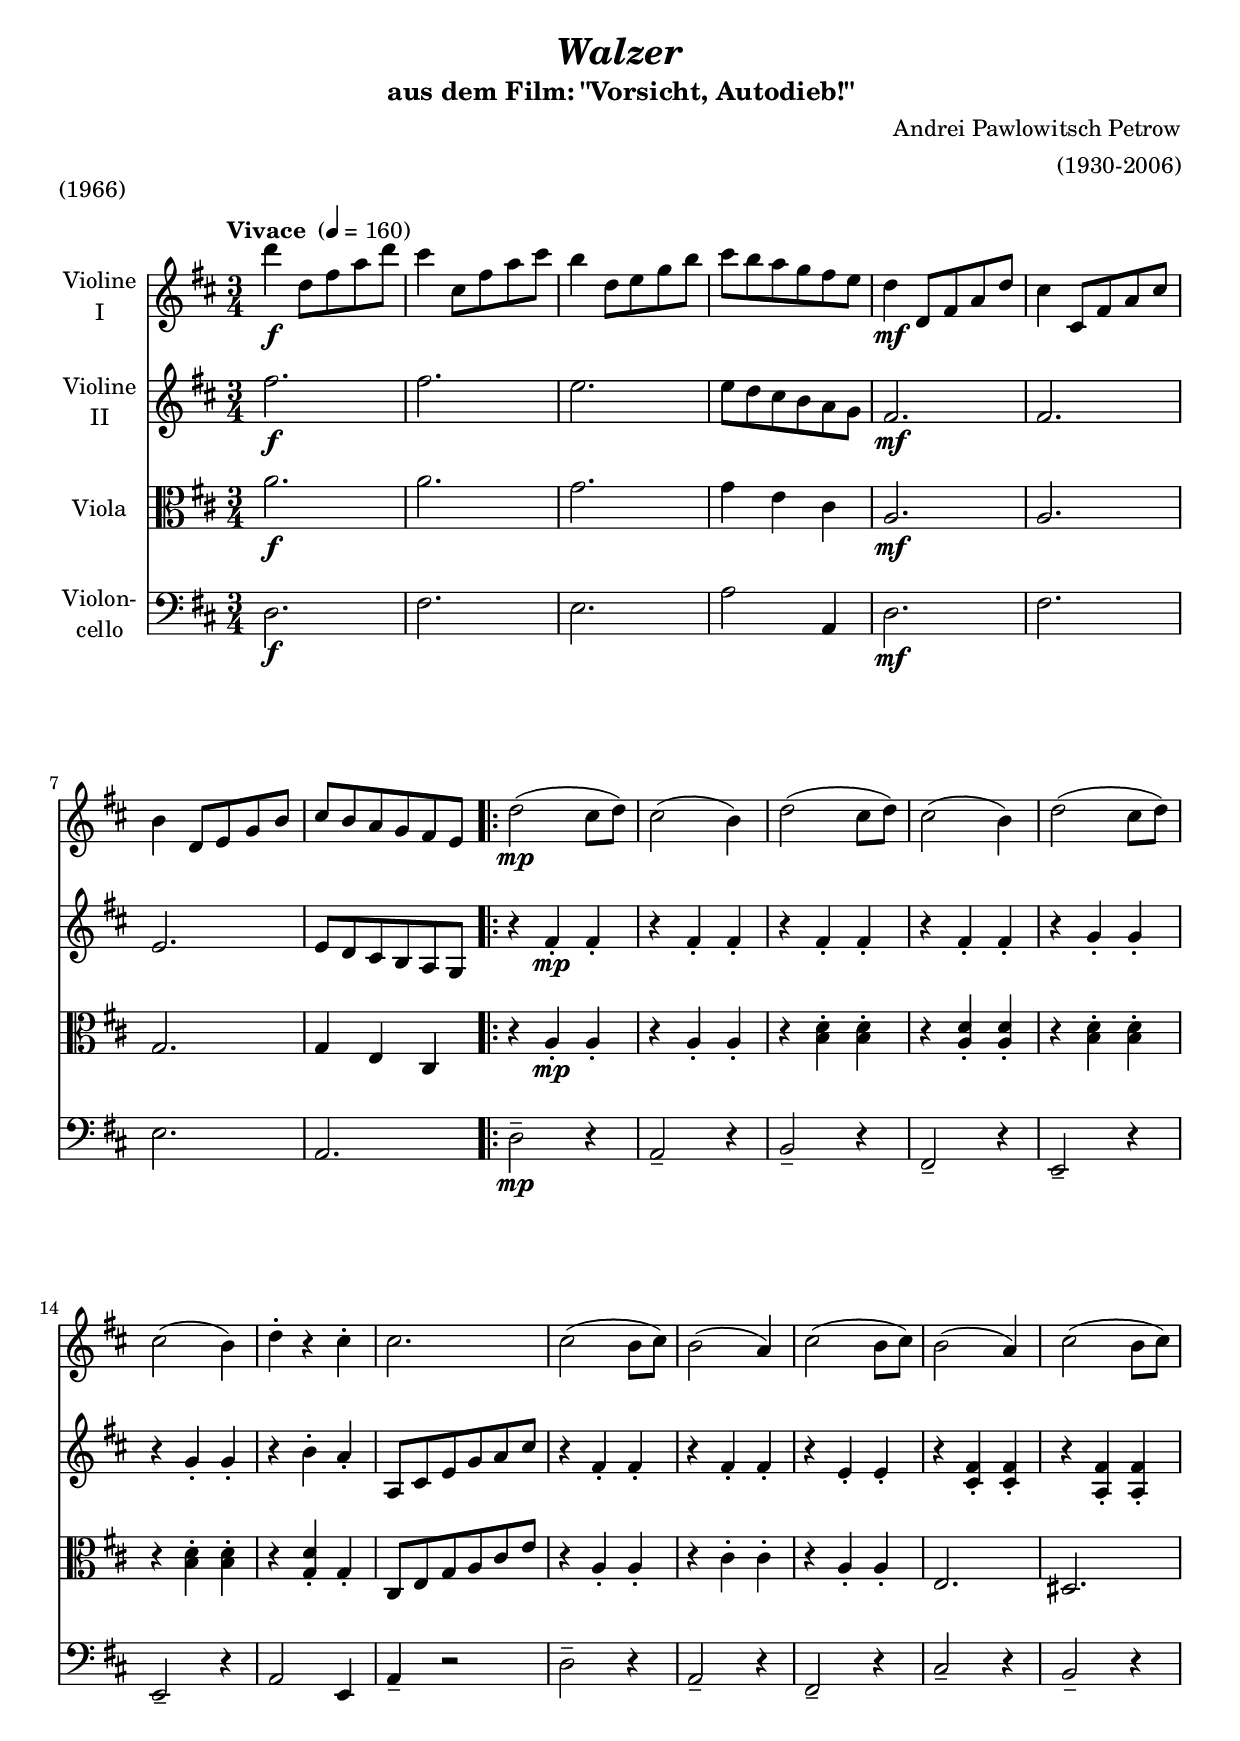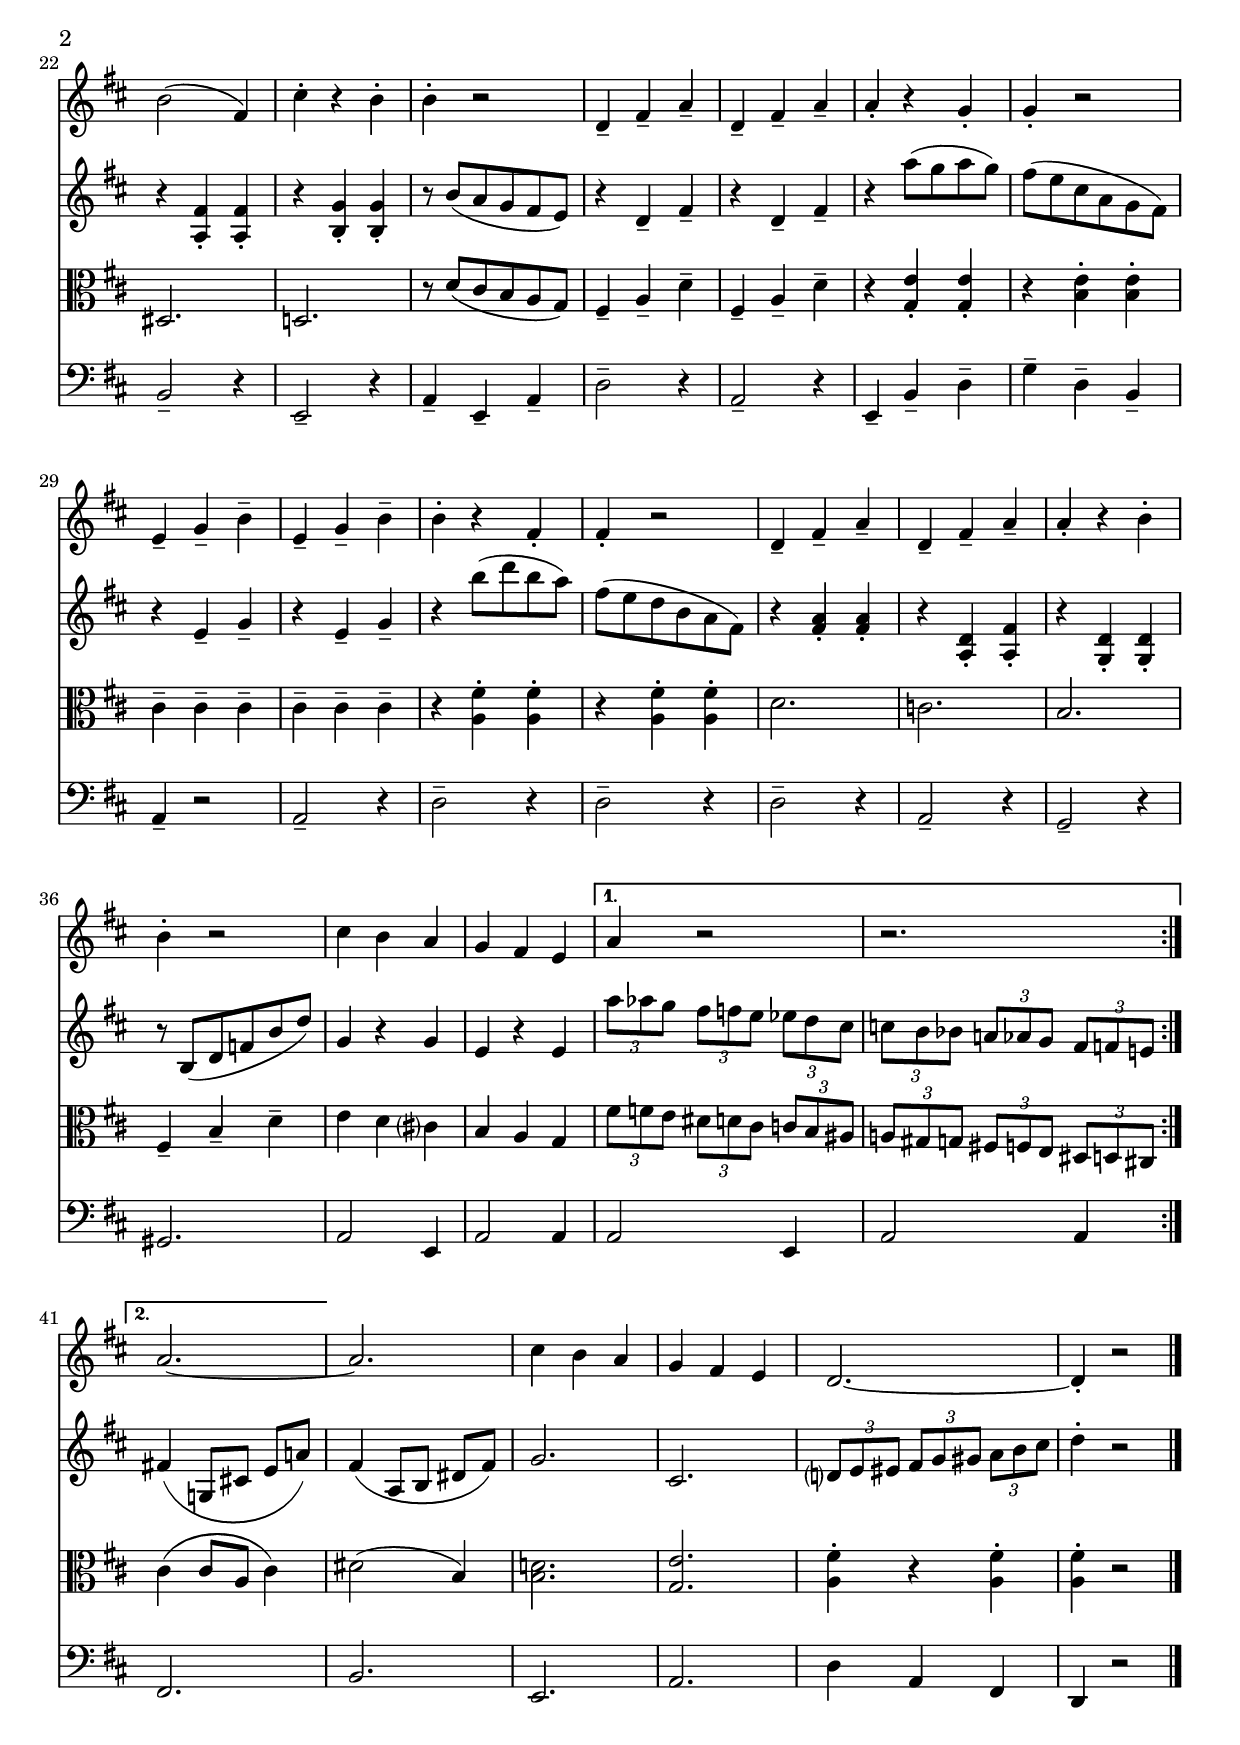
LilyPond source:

\version "2.14.2"
\include "deutsch.ly"

#(set-global-staff-size 20)

\header {
  title     = \markup \bold \italic "Walzer"
  subtitle  = "aus dem Film: \"Vorsicht, Autodieb!\""
  composer  = "Andrei Pawlowitsch Petrow"
  arranger  = "(1930-2006)"
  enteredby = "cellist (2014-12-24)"
  piece     = "(1966)"
}

voiceconsts = {
  \key d \major
  \time 3/4
  \tempo "Vivace " 4=160
  \numericTimeSignature
  \compressFullBarRests
  \set tupletSpannerDuration = #(ly:make-moment 1 4)
}

mifl= "oboe"
mist = "string ensemble 1"
miva = "pizzicato strings"
%miba = "bassoon"
miba = "drawbar organ"

arco = \markup \bold \italic "arco"
papc = \markup \italic "poco a poco cresc."
pizz = \markup \bold \italic "pizz."
rall = \markup \bold \italic "rall."

va = \relative c''' {
  \voiceconsts

  d4\f d,8 fis a d
  cis4 cis,8 fis a cis
  h4 d,8 e g h
  cis h a g fis e

  d4\mf d,8 fis a d
  cis4 cis,8 fis a cis
  h4 d,8 e g h
  cis h a g fis e

  \repeat volta 2 {
    d'2(\mp cis8 d)
    cis2( h4)
    d2( cis8 d)
    cis2( h4)
    d2( cis8 d)
    cis2( h4)
    d-. r cis-.
    cis2.

    cis2( h8 cis)
    h2( a4)
    cis2( h8 cis)
    h2( a4)
    cis2( h8 cis)
    h2( fis4)
    cis'-. r h-.
    h-. r2

    d,4-- fis-- a--
    d,-- fis-- a--
    a-. r g-.
    g-. r2
    e4-- g-- h--
    e,-- g-- h--
    h-. r fis-.

    fis-. r2
    d4-- fis-- a--
    d,-- fis-- a--
    a-. r h-.
    h-. r2
    cis4 h a
    g fis e
  }
  \alternative {
    { a r2 | r2. }
    { a~ }
  }
  a
  cis4 h a
  g fis e
  d2.~
  d4-. r2 \bar "|."
}

vb = \relative c'' {
  \voiceconsts

  fis2.\f
  fis
  e
  e8 d cis h a g
  fis2.\mf
  fis
  e
  e8 d cis h a g

  \repeat volta 2 {
    r4 fis'-.\mp fis-.
    r fis-. fis-.
    r fis-. fis-.
    r fis-. fis-.
    r g-. g-.
    r g-. g-.
    r h-. a-.

    a,8 cis e g a cis
    r4 fis,-. fis-.
    r fis-. fis-.
    r e-. e-.
    r <cis fis>-. <cis fis>-.
    r <a fis'>-. <a fis'>-.
    r <a fis'>-. <a fis'>-.

    r <h g'>-. <h g'>-.
    r8 h'( a g fis e)
    r4 d-- fis--
    r d-- fis--
    r a'8( g a g)
    fis( e cis a g fis)

    r4 e-- g--
    r e-- g--
    r h'8( d h a)
    fis( e d h a fis)
    r4 <fis a>-. <fis a>-.
    r <a, d>-. <a fis'>-.
    r <g d'>-. <g d'>-.

    r8 h( d f h d)
    g,4 r g
    e r e
  }
  \alternative {
    { \times 2/3 { a'8 as g fis f e es d cis } | \times 2/3 { c h b a! as g fis f e! } }
    { fis!4( g,!8[ cis!] e a!) }
  }
  fis4( a,8[ h] dis fis)
  g2.
  cis,
  \times 2/3 { d?8 e eis fis g gis a h cis }
  d4-. r2 \bar "|."
}

vc = \relative c'' {
  \voiceconsts
  \clef "alto"

  a2.\f
  a
  g
  g4 e cis
  a2.\mf
  a
  g
  g4 e cis

  \repeat volta 2 {
    r a'-.\mp a-.
    r a-. a-.
    r <h d>-. <h d>-.
    r <a d>-. <a d>-.

    r <h d>-. <h d>-.
    r <h d>-. <h d>-.
    r <g d'>-. g-.
    cis,8 e g a cis e

    r4 a,-. a-.
    r cis-. cis-.
    r a-. a-.
    e2.
    dis
    dis
    d!
    r8 d'( cis h a g)

    fis4-- a-- d--
    fis,-- a-- d--
    r <g, e'>-. <g e'>-.
    r <h e>-. <h e>-.
    cis-- cis-- cis--
    cis-- cis-- cis--
    r <a fis'>-. <a fis'>-.
    r <a fis'>-. <a fis'>-.

    d2.
    c
    h
    fis4-- h-- d--
    e d cis?
    h a g
  }
  \alternative {
    { \times 2/3 { fis'8 f e dis d cis c h ais } | \times 2/3 { a! gis! g fis! f e dis! d cis! } }
    { cis'4( cis8 a cis4) }
  }
  dis2( h4)
  <h d!>2.
  <g e'>
  <a fis'>4-. r <a fis'>4-.
  <a fis'>4-. r2 \bar "|."
}

vd = \relative c {
  \voiceconsts
  \clef "bass"

  d2.\f
  fis
  e
  a2 a,4
  d2.\mf
  fis
  e
  a,

  \repeat volta 2 {
    d2--\mp r4
    a2-- r4
    h2--r4
    fis2-- r4
    e2-- r4
    e2-- r4
    a2 e4

    a-- r2
    d-- r4
    a2-- r4
    fis2-- r4
    cis'2-- r4
    h2-- r4
    h2-- r4
    e,2-- r4

    a-- e-- a--
    d2-- r4
    a2-- r4
    e-- h'-- d--
    g-- d-- h--
    a-- r2
    a-- r4
    d2-- r4

    d2-- r4
    d2-- r4
    a2-- r4
    g2-- r4
    gis2.
    a2 e4
    a2 a4
  }
  \alternative {
    { a2 e4 | a2 a4 }
    { fis2. }
  }
  h
  e,
  a
  d4 a fis
  d r2 % \bar "|."
}


music = <<
      \new Staff {
        \set Staff.midiInstrument = \mist
        \set Staff.instrumentName = \markup \center-column { "Violine" "I" }
        \transpose d d { \va }
      }

      \new Staff {
        \set Staff.midiInstrument = \mist
        \set Staff.instrumentName = \markup \center-column { "Violine" "II" }
        \transpose d d { \vb }
      }

      \new Staff {
        \set Staff.midiInstrument = \mist
        \set Staff.instrumentName = \markup \center-column { "Viola" }
        \transpose d d { \vc }
      }

      \new Staff {
        \set Staff.midiInstrument = \miba
        \set Staff.instrumentName = \markup \center-column { "Violon-" "cello" }
        \transpose d d { \vd }
      }
>>

\book {
  \score {
   \music
    \layout {}
  }

  \score {
    \unfoldRepeats \music

    \midi {
      \context {
        \Score
      }
    }
  }
}
